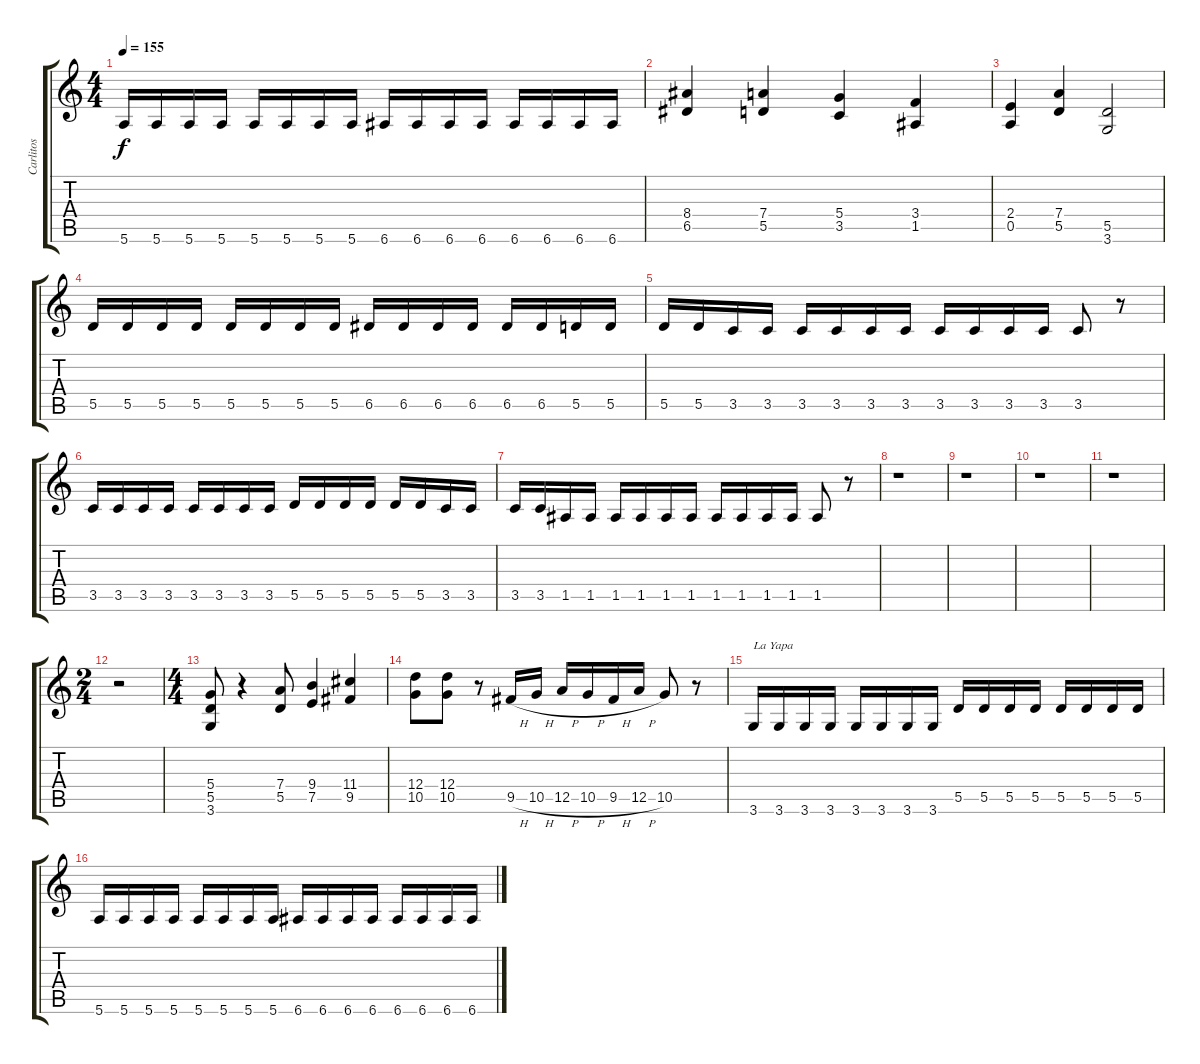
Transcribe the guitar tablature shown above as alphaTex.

\track ("Carlitos" "Carlitos") {instrument distortionguitar}
\staff {score tabs}
\tuning (E4 B3 G3 D3 A2 E2) {hide}
\ts (4 4)
\tempo 155
\clef g2
\ks c
5.6.16{dy f} 5.6.16 5.6.16 5.6.16 5.6.16 5.6.16 5.6.16 5.6.16 6.6.16 6.6.16 6.6.16 6.6.16 6.6.16 6.6.16 6.6.16 6.6.16 |
(8.4 6.5).4 (7.4 5.5).4 (5.4 3.5).4 (3.4 1.5).4 |
(2.4 0.5).4 (7.4 5.5).4 (5.5 3.6).2 |
5.5.16 5.5.16 5.5.16 5.5.16 5.5.16 5.5.16 5.5.16 5.5.16 6.5.16 6.5.16 6.5.16 6.5.16 6.5.16 6.5.16 5.5.16 5.5.16 |
5.5.16 5.5.16 3.5.16 3.5.16 3.5.16 3.5.16 3.5.16 3.5.16 3.5.16 3.5.16 3.5.16 3.5.16 3.5.8 r.8 |
3.5.16 3.5.16 3.5.16 3.5.16 3.5.16 3.5.16 3.5.16 3.5.16 5.5.16 5.5.16 5.5.16 5.5.16 5.5.16 5.5.16 3.5.16 3.5.16 |
3.5.16 3.5.16 1.5.16 1.5.16 1.5.16 1.5.16 1.5.16 1.5.16 1.5.16 1.5.16 1.5.16 1.5.16 1.5.8 r.8 |
r.1 |
r.1 |
r.1 |
r.1 |
\ts (2 4)
r.2 |
\ts (4 4)
(5.4 5.5 3.6).8 r.4 (7.4 5.5).8 (9.4 7.5).4 (11.4 9.5).4 |
(12.4 10.5).8 (12.4 10.5).8 r.8 9.5{h}.16 10.5{h}.16 12.5{h}.16 10.5{h}.16 9.5{h}.16 12.5{h}.16 10.5.8 r.8 |
3.6.16{txt "La Yapa"} 3.6.16 3.6.16 3.6.16 3.6.16 3.6.16 3.6.16 3.6.16 5.5.16 5.5.16 5.5.16 5.5.16 5.5.16 5.5.16 5.5.16 5.5.16 |
5.6.16 5.6.16 5.6.16 5.6.16 5.6.16 5.6.16 5.6.16 5.6.16 6.6.16 6.6.16 6.6.16 6.6.16 6.6.16 6.6.16 6.6.16 6.6.16
